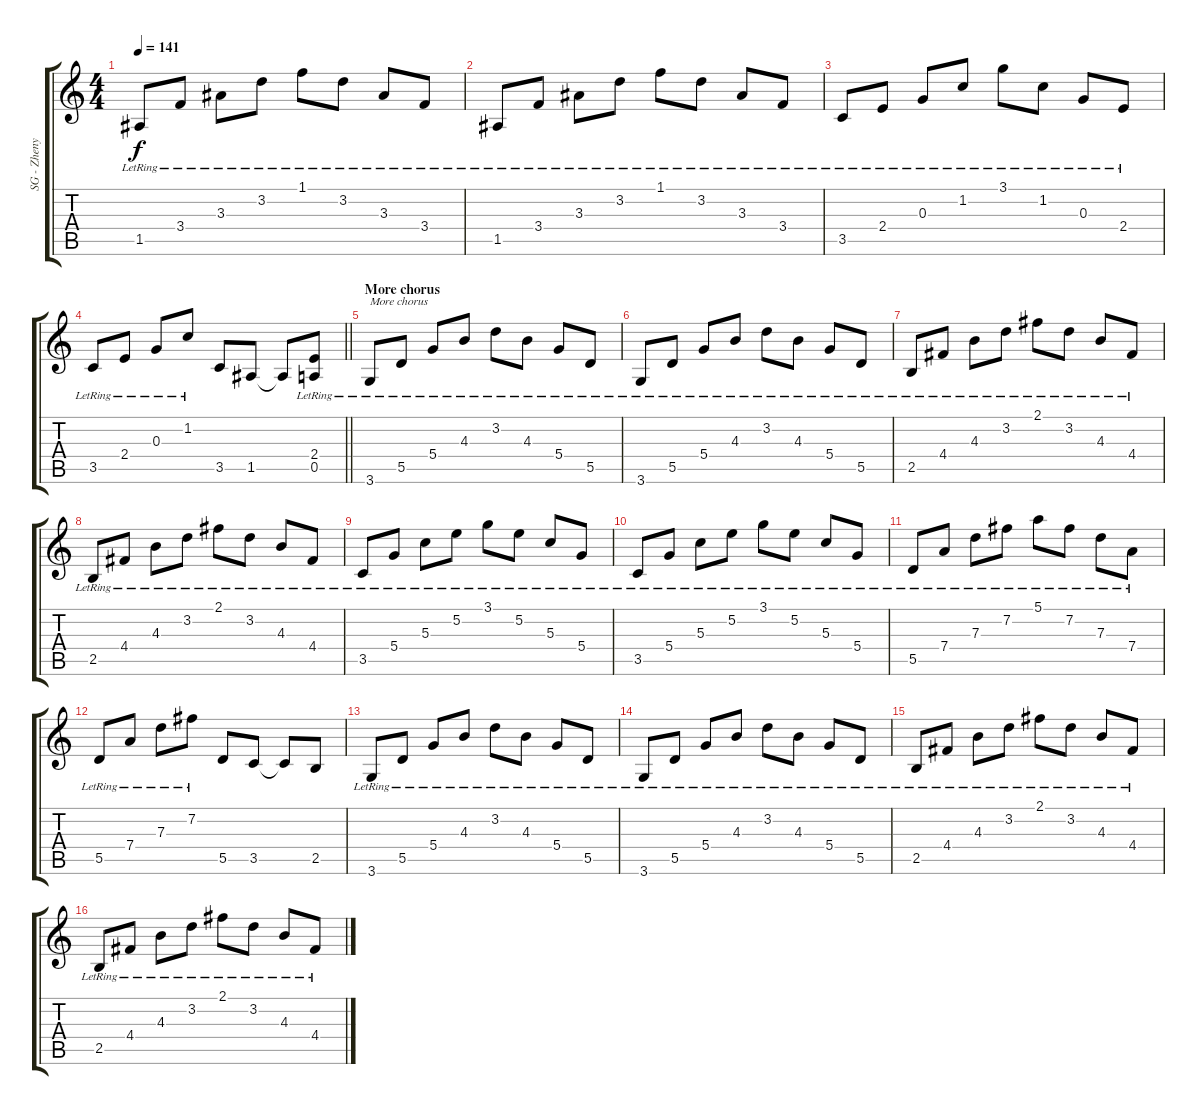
\track ("SG - Zhenya" "SG - Zheny") {instrument overdrivenguitar}
\staff {score tabs}
\tuning (E4 B3 G3 D3 A2 E2) {hide}
\ts (4 4)
\tempo 141
\clef g2
\ks c
1.5{lr}.8{dy f} 3.4{lr}.8 3.3{lr}.8 3.2{lr}.8 1.1{lr}.8 3.2{lr}.8 3.3{lr}.8 3.4{lr}.8 |
1.5{lr}.8 3.4{lr}.8 3.3{lr}.8 3.2{lr}.8 1.1{lr}.8 3.2{lr}.8 3.3{lr}.8 3.4{lr}.8 |
3.5{lr}.8 2.4{lr}.8 0.3{lr}.8 1.2{lr}.8 3.1{lr}.8 1.2{lr}.8 0.3{lr}.8 2.4{lr}.8 |
\barLineRight lightlight
3.5{lr}.8 2.4{lr}.8 0.3{lr}.8 1.2{lr}.8 3.5.8 1.5.8 1.5{t}.8 (2.4{lr} 0.5).8 |
\section ("" "More chorus")
3.6{lr}.8{txt "More chorus" instrument electricguitarclean} 5.5{lr}.8 5.4{lr}.8 4.3{lr}.8 3.2{lr}.8 4.3{lr}.8 5.4{lr}.8 5.5{lr}.8 |
3.6{lr}.8 5.5{lr}.8 5.4{lr}.8 4.3{lr}.8 3.2{lr}.8 4.3{lr}.8 5.4{lr}.8 5.5{lr}.8 |
2.5{lr}.8 4.4{lr}.8 4.3{lr}.8 3.2{lr}.8 2.1{lr}.8 3.2{lr}.8 4.3{lr}.8 4.4{lr}.8 |
2.5{lr}.8 4.4{lr}.8 4.3{lr}.8 3.2{lr}.8 2.1{lr}.8 3.2{lr}.8 4.3{lr}.8 4.4{lr}.8 |
3.5{lr}.8 5.4{lr}.8 5.3{lr}.8 5.2{lr}.8 3.1{lr}.8 5.2{lr}.8 5.3{lr}.8 5.4{lr}.8 |
3.5{lr}.8 5.4{lr}.8 5.3{lr}.8 5.2{lr}.8 3.1{lr}.8 5.2{lr}.8 5.3{lr}.8 5.4{lr}.8 |
5.5{lr}.8 7.4{lr}.8 7.3{lr}.8 7.2{lr}.8 5.1{lr}.8 7.2{lr}.8 7.3{lr}.8 7.4{lr}.8 |
5.5{lr}.8 7.4{lr}.8 7.3{lr}.8 7.2{lr}.8 5.5.8 3.5.8 3.5{t}.8 2.5.8 |
3.6{lr}.8{instrument electricguitarclean} 5.5{lr}.8 5.4{lr}.8 4.3{lr}.8 3.2{lr}.8 4.3{lr}.8 5.4{lr}.8 5.5{lr}.8 |
3.6{lr}.8 5.5{lr}.8 5.4{lr}.8 4.3{lr}.8 3.2{lr}.8 4.3{lr}.8 5.4{lr}.8 5.5{lr}.8 |
2.5{lr}.8 4.4{lr}.8 4.3{lr}.8 3.2{lr}.8 2.1{lr}.8 3.2{lr}.8 4.3{lr}.8 4.4{lr}.8 |
2.5{lr}.8 4.4{lr}.8 4.3{lr}.8 3.2{lr}.8 2.1{lr}.8 3.2{lr}.8 4.3{lr}.8 4.4{lr}.8
